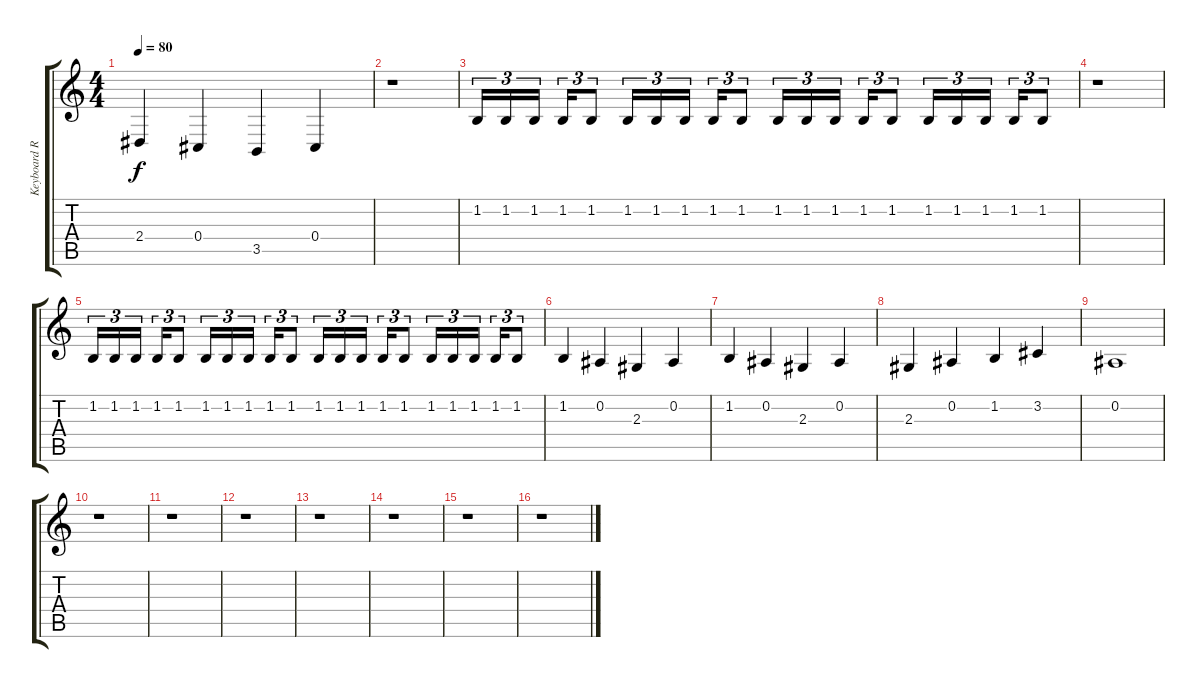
\track ("Keyboard Right" "Keyboard R") {instrument churchorgan}
\staff {score tabs}
\tuning (Eb4 Bb3 Gb3 Db3 Ab2 Eb2) {hide}
\ts (4 4)
\tempo 80
\clef g2
\ks c
2.4.4{dy f} 0.4.4 3.5.4 0.4.4 |
r.1 |
1.2.16{tu (3 2)} 1.2.16{tu (3 2)} 1.2.16{tu (3 2)} 1.2.16{tu (3 2)} 1.2.8{tu (3 2)} 1.2.16{tu (3 2)} 1.2.16{tu (3 2)} 1.2.16{tu (3 2)} 1.2.16{tu (3 2)} 1.2.8{tu (3 2)} 1.2.16{tu (3 2)} 1.2.16{tu (3 2)} 1.2.16{tu (3 2)} 1.2.16{tu (3 2)} 1.2.8{tu (3 2)} 1.2.16{tu (3 2)} 1.2.16{tu (3 2)} 1.2.16{tu (3 2)} 1.2.16{tu (3 2)} 1.2.8{tu (3 2)} |
r.1 |
1.2.16{tu (3 2)} 1.2.16{tu (3 2)} 1.2.16{tu (3 2)} 1.2.16{tu (3 2)} 1.2.8{tu (3 2)} 1.2.16{tu (3 2)} 1.2.16{tu (3 2)} 1.2.16{tu (3 2)} 1.2.16{tu (3 2)} 1.2.8{tu (3 2)} 1.2.16{tu (3 2)} 1.2.16{tu (3 2)} 1.2.16{tu (3 2)} 1.2.16{tu (3 2)} 1.2.8{tu (3 2)} 1.2.16{tu (3 2)} 1.2.16{tu (3 2)} 1.2.16{tu (3 2)} 1.2.16{tu (3 2)} 1.2.8{tu (3 2)} |
1.2.4 0.2.4 2.3.4 0.2.4 |
1.2.4 0.2.4 2.3.4 0.2.4 |
2.3.4 0.2.4 1.2.4 3.2.4 |
0.2.1 |
r.1 |
r.1 |
r.1 |
r.1 |
r.1 |
r.1 |
r.1
